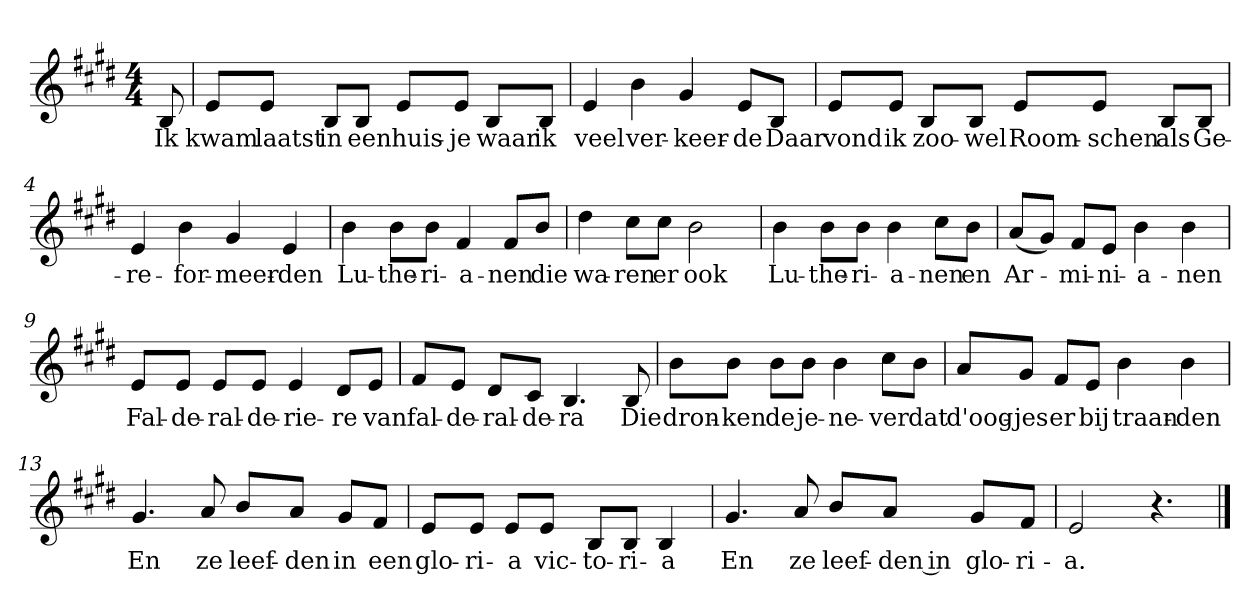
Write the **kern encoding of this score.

**kern	**text
*part1	*part1
*staff1	*staff1
*clefG2	*
*k[f#c#g#d#]	*
*E:	*
*M4/4	*
*MM120	*
=	=
8B	Ik
=1	=1
8e/L	kwam
8e/J	laatst
8B/L	in
8B/J	een
8e/L	huis-
8e/J	-je
8B/L	waar
8B/J	ik
=2	=2
4e	veel
4b	ver-
4g#	-keer-
8e/L	-de
8B/J	Daar
=3	=3
8e/L	vond
8e/J	ik
8B/L	zoo-
8B/J	-wel
8e/L	Room-
8e/J	-schen
8B/L	als
8B/J	Ge-
=4	=4
4e	-re-
4b	-for-
4g#	-meer-
4e	-den
=5	=5
4b	Lu-
8b\L	-the-
8b\J	-ri-
4f#	-a-
8f#/L	-nen
8b/J	die
=6	=6
4dd#	wa-
8cc#\L	-ren
8cc#\J	er
2b	ook
=7	=7
4b	Lu-
8b\L	-the-
8b\J	-ri-
4b	-a-
8cc#\L	-nen
8b\J	en
=8	=8
(8a/L	Ar-
8g#/J)	.
8f#/L	-mi-
8e/J	-ni-
4b	-a-
4b	-nen
=9	=9
8e/L	Fal-
8e/J	-de-
8e/L	-ral-
8e/J	-de-
4e	-rie-
8d#/L	-re
8e/J	van
=10	=10
8f#/L	fal-
8e/J	-de-
8d#/L	-ral-
8c#/J	-de-
4.B	-ra
8B	Die
=11	=11
8b\L	dron-
8b\J	-ken
8b\L	de
8b\J	je-
4b	-ne-
8cc#\L	-ver
8b\J	dat
=12	=12
8a/L	d'oog-
8g#/J	-jes
8f#/L	er
8e/J	bij
4b	traan-
4b	-den
=13	=13
4.g#	En
8a	ze
8b/L	leef-
8a/J	-den
8g#/L	in
8f#/J	een
=14	=14
8e/L	glo-
8e/J	-ri-
8e/L	-a
8e/J	vic-
8B/L	-to-
8B/J	-ri-
4B	-a
=15	=15
4.g#	En
8a	ze
8b/L	leef-
8a/J	-den in
8g#/L	glo-
8f#/J	-ri-
=16	=16
2e	-a.
4.r	.
==	==
*-	*-
